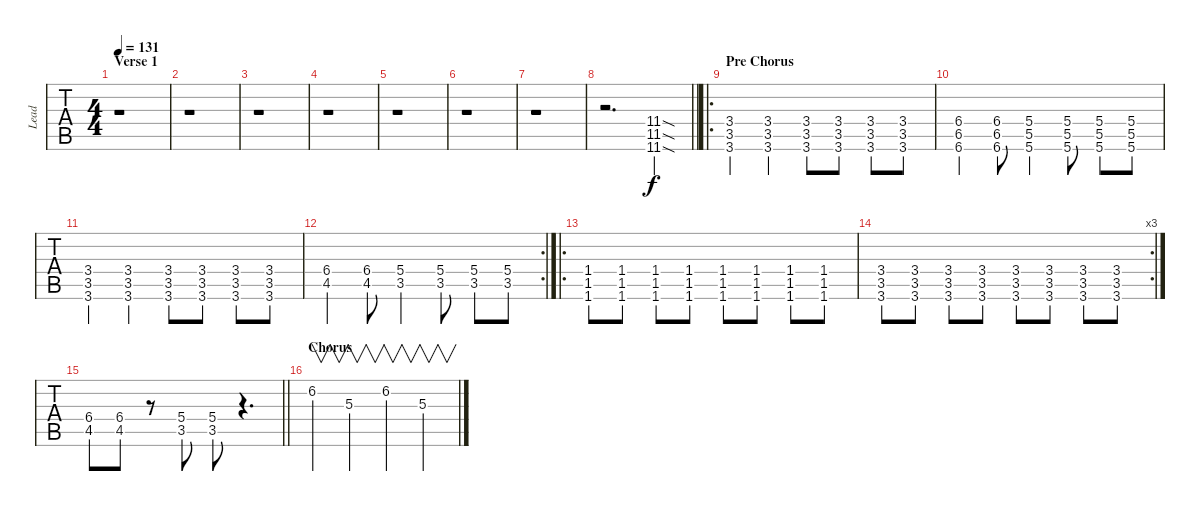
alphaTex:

\track ("Lead" "Lead") {instrument distortionguitar}
\staff {tabs}
\tuning (E4 B3 G3 D3 A2 D2) {hide}
\ts (4 4)
\section ("" "Verse 1")
\tempo 131
\clef g2
\ks eb
r.1{dy f} |
r.1 |
r.1 |
r.1 |
r.1 |
r.1 |
r.1 |
\barLineRight lightlight
r.2{d} (11.4{sod} 11.5{sod} 11.6{sod}).4 |
\ro
\section ("" "Pre Chorus")
(3.4 3.5 3.6).4 (3.4 3.5 3.6).4 (3.4 3.5 3.6).8 (3.4 3.5 3.6).8 (3.4 3.5 3.6).8 (3.4 3.5 3.6).8 |
(6.4 6.5 6.6).4 (6.4 6.5 6.6).8 (5.4 5.5 5.6).4 (5.4 5.5 5.6).8 (5.4 5.5 5.6).8 (5.4 5.5 5.6).8 |
(3.4 3.5 3.6).4 (3.4 3.5 3.6).4 (3.4 3.5 3.6).8 (3.4 3.5 3.6).8 (3.4 3.5 3.6).8 (3.4 3.5 3.6).8 |
\rc 2
(6.4 4.5).4 (6.4 4.5).8 (5.4 3.5).4 (5.4 3.5).8 (5.4 3.5).8 (5.4 3.5).8 |
\ro
(1.4 1.5 1.6).8 (1.4 1.5 1.6).8 (1.4 1.5 1.6).8 (1.4 1.5 1.6).8 (1.4 1.5 1.6).8 (1.4 1.5 1.6).8 (1.4 1.5 1.6).8 (1.4 1.5 1.6).8 |
\rc 3
(3.4 3.5 3.6).8 (3.4 3.5 3.6).8 (3.4 3.5 3.6).8 (3.4 3.5 3.6).8 (3.4 3.5 3.6).8 (3.4 3.5 3.6).8 (3.4 3.5 3.6).8 (3.4 3.5 3.6).8 |
\barLineRight lightlight
(6.4 4.5).8 (6.4 4.5).8 r.8 (5.4 3.5).8 (5.4 3.5).8 r.4{d} |
\section ("" "Chorus")
6.2.4{v} 5.3.4{v} 6.2.4{v} 5.3.4{v}
